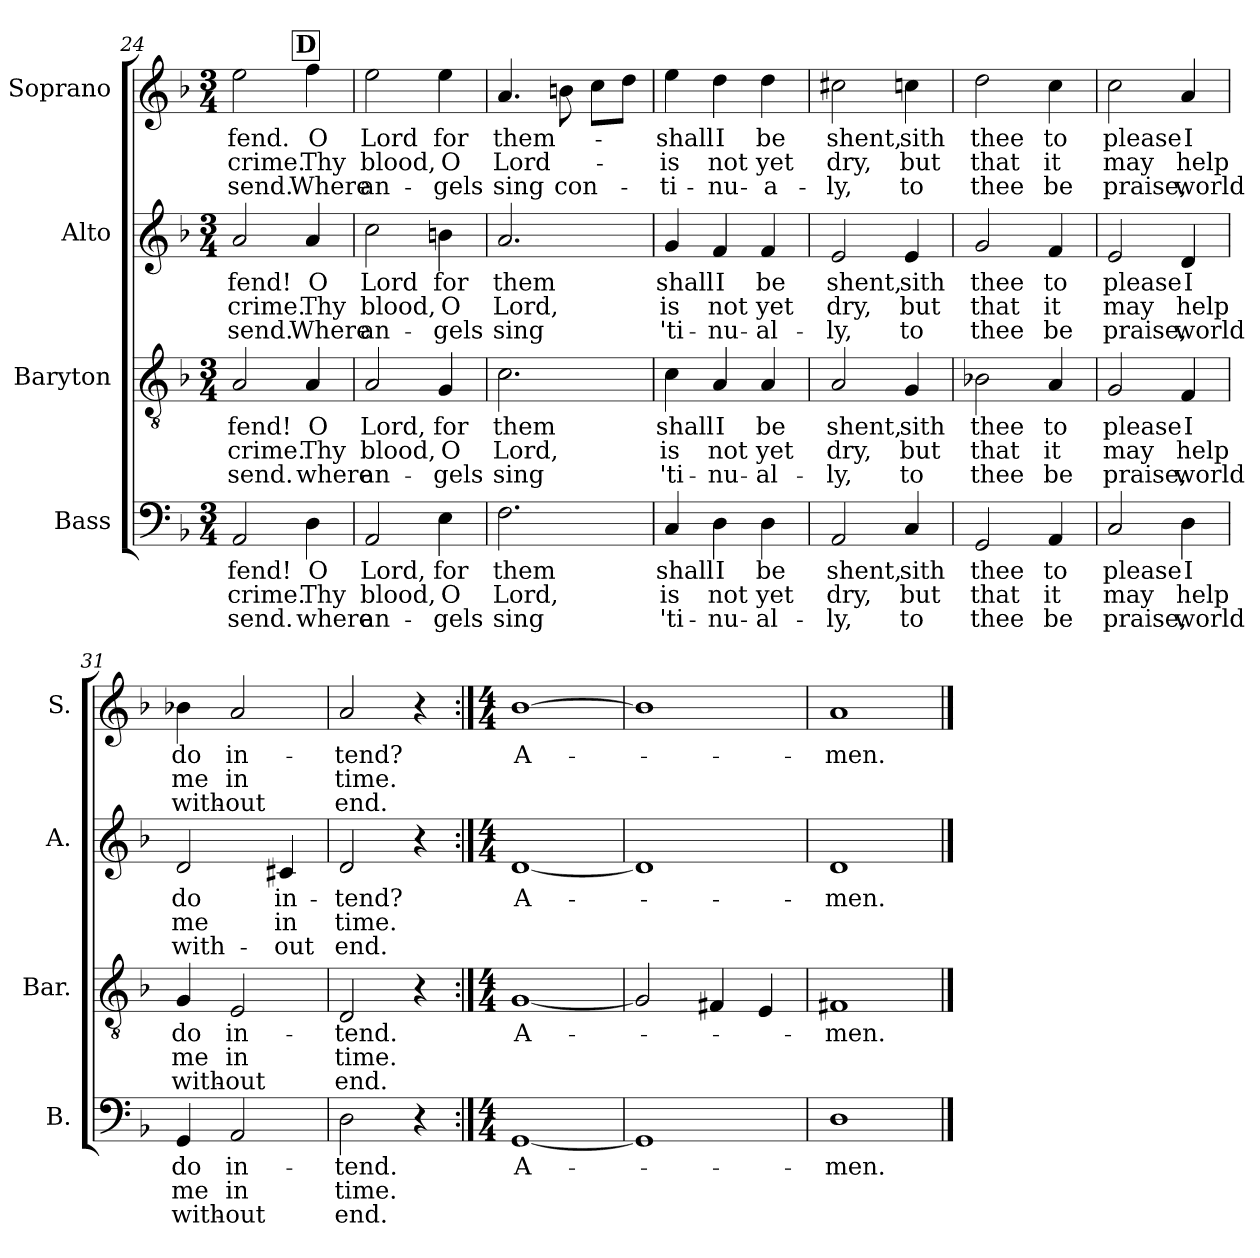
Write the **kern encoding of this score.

**kern	**text	**text	**text	**kern	**text	**text	**text	**kern	**text	**text	**text	**kern	**text	**text	**text
*part4	*part4	*part4	*part4	*part3	*part3	*part3	*part3	*part2	*part2	*part2	*part2	*part1	*part1	*part1	*part1
*staff4	*staff4	*staff4	*staff4	*staff3	*staff3	*staff3	*staff3	*staff2	*staff2	*staff2	*staff2	*staff1	*staff1	*staff1	*staff1
*I"Bass	*	*	*	*I"Baryton	*	*	*	*I"Alto	*	*	*	*I"Soprano	*	*	*
*I'B.	*	*	*	*I'Bar.	*	*	*	*I'A.	*	*	*	*I'S.	*	*	*
*clefF4	*	*	*	*clefGv2	*	*	*	*clefG2	*	*	*	*clefG2	*	*	*
*k[b-]	*	*	*	*k[b-]	*	*	*	*k[b-]	*	*	*	*k[b-]	*	*	*
*M3/4	*	*	*	*M3/4	*	*	*	*M3/4	*	*	*	*M3/4	*	*	*
!!LO:REH:place=s1:a:B:fs=14:t=D:qo=2
=24	=24	=24	=24	=24	=24	=24	=24	=24	=24	=24	=24	=24	=24	=24	=24
!	!LO:LY:b	!LO:LY:b	!LO:LY:b	!	!LO:LY:b	!LO:LY:b	!LO:LY:b	!	!LO:LY:b	!LO:LY:b	!LO:LY:b	!	!LO:LY:b	!LO:LY:b	!LO:LY:b
2AA/	-fend!	crime.	send.	2A/	-fend!	crime.	send.	2a/	-fend!	crime.	send.	2ee\	-fend.	crime.	send.
!	!LO:LY:b	!LO:LY:b	!LO:LY:b	!	!LO:LY:b	!LO:LY:b	!LO:LY:b	!	!LO:LY:b	!LO:LY:b	!LO:LY:b	!	!LO:LY:b	!LO:LY:b	!LO:LY:b
4D\	O	Thy	where	4A/	O	Thy	where	4a/	O	Thy	Where	4ff\	O	Thy	Where
=25	=25	=25	=25	=25	=25	=25	=25	=25	=25	=25	=25	=25	=25	=25	=25
!	!LO:LY:b	!LO:LY:b	!LO:LY:b	!	!LO:LY:b	!LO:LY:b	!LO:LY:b	!	!LO:LY:b	!LO:LY:b	!LO:LY:b	!	!LO:LY:b	!LO:LY:b	!LO:LY:b
2AA/	Lord,	blood,	an-	2A/	Lord,	blood,	an-	2cc\	Lord	blood,	an-	2ee\	Lord	blood,	an-
!	!LO:LY:b	!LO:LY:b	!LO:LY:b	!	!LO:LY:b	!LO:LY:b	!LO:LY:b	!	!LO:LY:b	!LO:LY:b	!LO:LY:b	!	!LO:LY:b	!LO:LY:b	!LO:LY:b
4E\	for	O	-gels	4G/	for	O	-gels	4bn\	for	O	-gels	4ee\	for	O	-gels
=26	=26	=26	=26	=26	=26	=26	=26	=26	=26	=26	=26	=26	=26	=26	=26
!	!LO:LY:b	!LO:LY:b	!LO:LY:b	!	!LO:LY:b	!LO:LY:b	!LO:LY:b	!	!LO:LY:b	!LO:LY:b	!LO:LY:b	!	!LO:LY:b	!LO:LY:b	!LO:LY:b
2.F\	them	Lord,	sing	2.c\	them	Lord,	sing	2.a/	them	Lord,	sing	4.a/	them-	Lord-	sing
!	!	!	!	!	!	!	!	!	!	!	!	!	!	!	!LO:LY:b
.	.	.	.	.	.	.	.	.	.	.	.	8bn\	.	.	con-
.	.	.	.	.	.	.	.	.	.	.	.	8cc\L	.	.	.
.	.	.	.	.	.	.	.	.	.	.	.	8dd\J	.	.	.
=27	=27	=27	=27	=27	=27	=27	=27	=27	=27	=27	=27	=27	=27	=27	=27
!	!LO:LY:b	!LO:LY:b	!LO:LY:b	!	!LO:LY:b	!LO:LY:b	!LO:LY:b	!	!LO:LY:b	!LO:LY:b	!LO:LY:b	!	!LO:LY:b	!LO:LY:b	!LO:LY:b
4C/	shall	is	'ti-	4c\	shall	is	'ti-	4g/	shall	is	'ti-	4ee\	-shall	-is	-ti-
!	!LO:LY:b	!LO:LY:b	!LO:LY:b	!	!LO:LY:b	!LO:LY:b	!LO:LY:b	!	!LO:LY:b	!LO:LY:b	!LO:LY:b	!	!LO:LY:b	!LO:LY:b	!LO:LY:b
4D\	I	not	-nu-	4A/	I	not	-nu-	4f/	I	not	-nu-	4dd\	I	not	-nu-
!	!LO:LY:b	!LO:LY:b	!LO:LY:b	!	!LO:LY:b	!LO:LY:b	!LO:LY:b	!	!LO:LY:b	!LO:LY:b	!LO:LY:b	!	!LO:LY:b	!LO:LY:b	!LO:LY:b
4D\	be	yet	-al-	4A/	be	yet	-al-	4f/	be	yet	-al-	4dd\	be	yet	-a-
=28	=28	=28	=28	=28	=28	=28	=28	=28	=28	=28	=28	=28	=28	=28	=28
!	!LO:LY:b	!LO:LY:b	!LO:LY:b	!	!LO:LY:b	!LO:LY:b	!LO:LY:b	!	!LO:LY:b	!LO:LY:b	!LO:LY:b	!	!LO:LY:b	!LO:LY:b	!LO:LY:b
2AA/	shent,	dry,	-ly,	2A/	shent,	dry,	-ly,	2e/	shent,	dry,	-ly,	2cc#X\	shent,	dry,	-ly,
!	!LO:LY:b	!LO:LY:b	!LO:LY:b	!	!LO:LY:b	!LO:LY:b	!LO:LY:b	!	!LO:LY:b	!LO:LY:b	!LO:LY:b	!	!LO:LY:b	!LO:LY:b	!LO:LY:b
4C/	sith	but	to	4G/	sith	but	to	4e/	sith	but	to	4ccn\	sith	but	to
=29	=29	=29	=29	=29	=29	=29	=29	=29	=29	=29	=29	=29	=29	=29	=29
!	!LO:LY:b	!LO:LY:b	!LO:LY:b	!	!LO:LY:b	!LO:LY:b	!LO:LY:b	!	!LO:LY:b	!LO:LY:b	!LO:LY:b	!	!LO:LY:b	!LO:LY:b	!LO:LY:b
2GG/	thee	that	thee	2B-X\	thee	that	thee	2g/	thee	that	thee	2dd\	thee	that	thee
!	!LO:LY:b	!LO:LY:b	!LO:LY:b	!	!LO:LY:b	!LO:LY:b	!LO:LY:b	!	!LO:LY:b	!LO:LY:b	!LO:LY:b	!	!LO:LY:b	!LO:LY:b	!LO:LY:b
4AA/	to	it	be	4A/	to	it	be	4f/	to	it	be	4cc\	to	it	be
!!LO:PB:g=z
=30	=30	=30	=30	=30	=30	=30	=30	=30	=30	=30	=30	=30	=30	=30	=30
!	!LO:LY:b	!LO:LY:b	!LO:LY:b	!	!LO:LY:b	!LO:LY:b	!LO:LY:b	!	!LO:LY:b	!LO:LY:b	!LO:LY:b	!	!LO:LY:b	!LO:LY:b	!LO:LY:b
2C/	please	may	praise,	2G/	please	may	praise,	2e/	please	may	praise,	2cc\	please	may	praise,
!	!LO:LY:b	!LO:LY:b	!LO:LY:b	!	!LO:LY:b	!LO:LY:b	!LO:LY:b	!	!LO:LY:b	!LO:LY:b	!LO:LY:b	!	!LO:LY:b	!LO:LY:b	!LO:LY:b
4D\	I	help	world	4F/	I	help	world	4d/	I	help	world	4a/	I	help	world
=31	=31	=31	=31	=31	=31	=31	=31	=31	=31	=31	=31	=31	=31	=31	=31
!	!LO:LY:b	!LO:LY:b	!LO:LY:b	!	!LO:LY:b	!LO:LY:b	!LO:LY:b	!	!LO:LY:b	!LO:LY:b	!LO:LY:b	!	!LO:LY:b	!LO:LY:b	!LO:LY:b
4GG/	do	me	with-	4G/	do	me	with-	2d/	do	me	with-	4b-X\	do	me	with-
!	!LO:LY:b	!LO:LY:b	!LO:LY:b	!	!LO:LY:b	!LO:LY:b	!LO:LY:b	!	!	!	!	!	!LO:LY:b	!LO:LY:b	!LO:LY:b
2AA/	in-	in	-out	2E/	in-	in	-out	.	.	.	.	2a/	in-	in	-out
!	!	!	!	!	!	!	!	!	!LO:LY:b	!LO:LY:b	!LO:LY:b	!	!	!	!
.	.	.	.	.	.	.	.	4c#X/	in-	in	-out	.	.	.	.
=32	=32	=32	=32	=32	=32	=32	=32	=32	=32	=32	=32	=32	=32	=32	=32
!	!LO:LY:b	!LO:LY:b	!LO:LY:b	!	!LO:LY:b	!LO:LY:b	!LO:LY:b	!	!LO:LY:b	!LO:LY:b	!LO:LY:b	!	!LO:LY:b	!LO:LY:b	!LO:LY:b
2D\	-tend.	time.	end.	2D/	-tend.	time.	end.	2d/	-tend?	time.	end.	2a/	-tend?	time.	end.
4r	.	.	.	4r	.	.	.	4r	.	.	.	4r	.	.	.
=33:|!	=33:|!	=33:|!	=33:|!	=33:|!	=33:|!	=33:|!	=33:|!	=33:|!	=33:|!	=33:|!	=33:|!	=33:|!	=33:|!	=33:|!	=33:|!
*M4/4	*	*	*	*M4/4	*	*	*	*M4/4	*	*	*	*M4/4	*	*	*
!	!LO:LY:b	!	!	!	!LO:LY:b	!	!	!	!LO:LY:b	!	!	!	!LO:LY:b	!	!
[1GG	A-	.	.	[1G	A-	.	.	[1d	A-	.	.	[1b-	A-	.	.
=34	=34	=34	=34	=34	=34	=34	=34	=34	=34	=34	=34	=34	=34	=34	=34
1GG]	.	.	.	2G/]	.	.	.	1d]	.	.	.	1b-]	.	.	.
.	.	.	.	4F#X/	.	.	.	.	.	.	.	.	.	.	.
.	.	.	.	4E/	.	.	.	.	.	.	.	.	.	.	.
=35	=35	=35	=35	=35	=35	=35	=35	=35	=35	=35	=35	=35	=35	=35	=35
!	!LO:LY:b	!	!	!	!LO:LY:b	!	!	!	!LO:LY:b	!	!	!	!LO:LY:b	!	!
1D	-men.	.	.	1F#X	-men.	.	.	1d	-men.	.	.	1a	-men.	.	.
==	==	==	==	==	==	==	==	==	==	==	==	==	==	==	==
*-	*-	*-	*-	*-	*-	*-	*-	*-	*-	*-	*-	*-	*-	*-	*-
